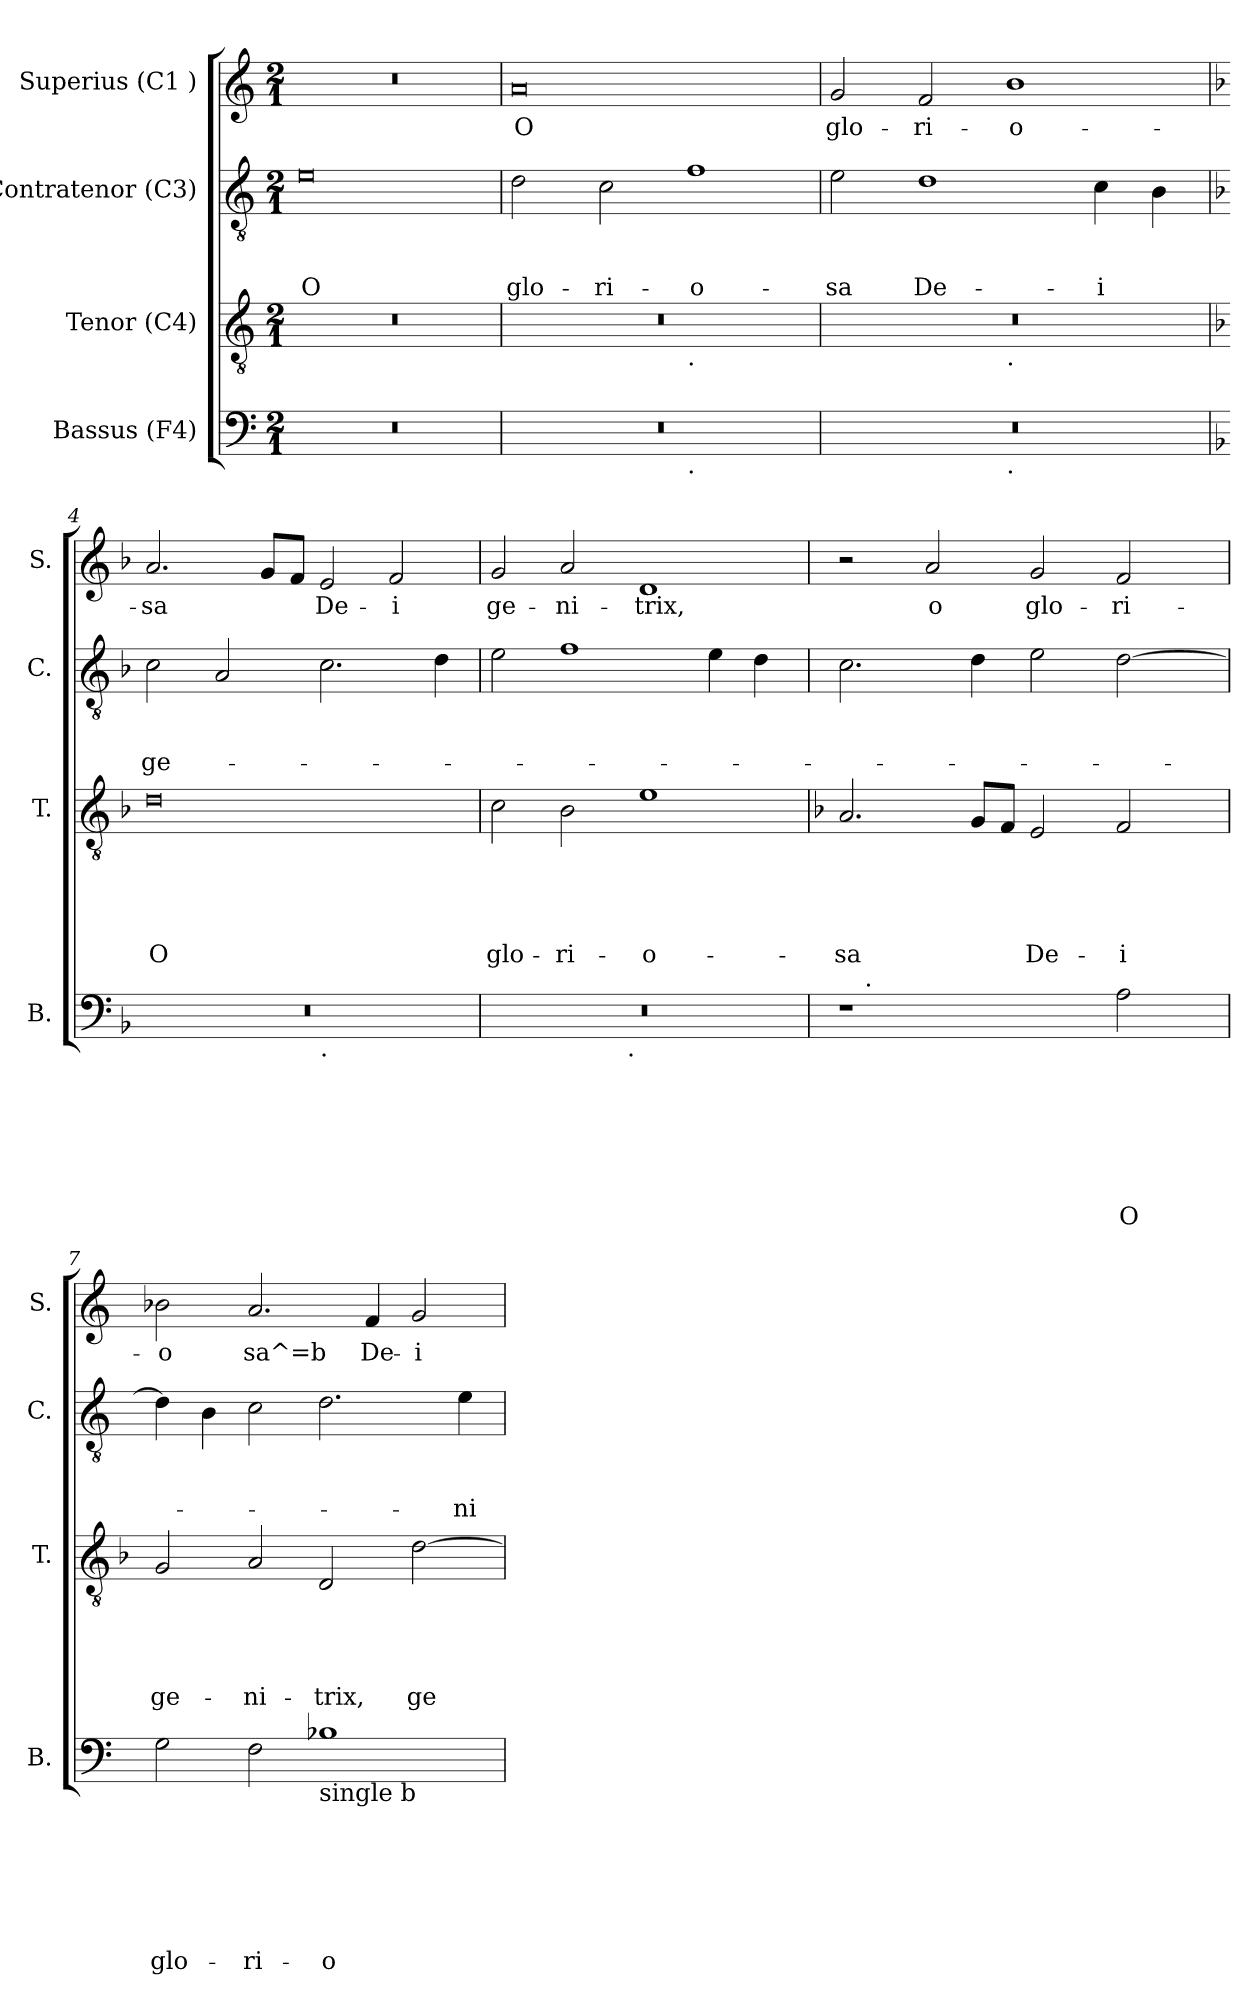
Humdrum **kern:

**kern	**text	**text	**text	**text	**text	**text	**text	**kern	**text	**text	**text	**text	**text	**kern	**text	**text	**text	**kern	**text
*part4	*part4	*part4	*part4	*part4	*part4	*part4	*part4	*part3	*part3	*part3	*part3	*part3	*part3	*part2	*part2	*part2	*part2	*part1	*part1
*staff4	*staff4	*staff4	*staff4	*staff4	*staff4	*staff4	*staff4	*staff3	*staff3	*staff3	*staff3	*staff3	*staff3	*staff2	*staff2	*staff2	*staff2	*staff1	*staff1
*I"Bassus (F4)	*	*	*	*	*	*	*	*I"Tenor (C4)	*	*	*	*	*	*I"Contratenor (C3)	*	*	*	*I"Superius (C1 )	*
*I'B.	*	*	*	*	*	*	*	*I'T.	*	*	*	*	*	*I'C.	*	*	*	*I'S.	*
*clefF4	*	*	*	*	*	*	*	*clefGv2	*	*	*	*	*	*clefGv2	*	*	*	*clefG2	*
*k[]	*	*	*	*	*	*	*	*k[]	*	*	*	*	*	*k[]	*	*	*	*k[]	*
*C:	*	*	*	*	*	*	*	*C:	*	*	*	*	*	*C:	*	*	*	*C:	*
*M2/1	*	*	*	*	*	*	*	*M2/1	*	*	*	*	*	*M2/1	*	*	*	*M2/1	*
=1	=1	=1	=1	=1	=1	=1	=1	=1	=1	=1	=1	=1	=1	=1	=1	=1	=1	=1	=1
!	!	!	!	!	!	!	!	!	!	!	!	!	!	!	!	!	!LO:LY:b:rj	!	!
0r	.	.	.	.	.	.	.	0r	.	.	.	.	.	0e	.	.	O	0r	.
=2	=2	=2	=2	=2	=2	=2	=2	=2	=2	=2	=2	=2	=2	=2	=2	=2	=2	=2	=2
!	!	!	!	!	!	!	!	!	!	!	!	!	!	!	!	!	!LO:LY:b:rj	!	!LO:LY:b:rj
*^	*	*	*	*	*	*	*	*^	*	*	*	*	*	*	*	*	*	*	*
0r	1ryy	.	.	.	.	.	.	.	0r	1ryy	.	.	.	.	.	2d\	.	.	glo-	0a	O
!	!	!	!	!	!	!	!	!	!	!	!	!	!	!	!	!	!	!	!LO:LY:b:rj	!	!
.	.	.	.	.	.	.	.	.	.	.	.	.	.	.	.	2c\	.	.	-ri-	.	.
!	!	!	!	!	!	!	!	!	!	!LO:TX:b:t=.	!	!	!	!	!	!	!	!	!	!	!
!	!LO:TX:b:t=.	!	!	!	!	!	!	!	!	!	!	!	!	!	!	!	!	!	!	!	!
!	!	!	!	!	!	!	!	!	!	!	!	!	!	!	!	!	!	!	!LO:LY:b:rj	!	!
.	1ryy	.	.	.	.	.	.	.	.	1ryy	.	.	.	.	.	1f	.	.	-o-	.	.
=3	=3	=3	=3	=3	=3	=3	=3	=3	=3	=3	=3	=3	=3	=3	=3	=3	=3	=3	=3	=3	=3
!	!	!	!	!	!	!	!	!	!	!	!	!	!	!	!	!	!	!	!LO:LY:b:rj	!	!LO:LY:b:rj
0r	1ryy	.	.	.	.	.	.	.	0r	1ryy	.	.	.	.	.	2e\	.	.	-sa	2g/	glo-
!	!	!	!	!	!	!	!	!	!	!	!	!	!	!	!	!	!	!	!LO:LY:b:rj	!	!LO:LY:b:rj
.	.	.	.	.	.	.	.	.	.	.	.	.	.	.	.	1d	.	.	De-	2f/	-ri-
!	!	!	!	!	!	!	!	!	!	!LO:TX:b:t=.	!	!	!	!	!	!	!	!	!	!	!
!	!LO:TX:b:t=.	!	!	!	!	!	!	!	!	!	!	!	!	!	!	!	!	!	!	!	!
!	!	!	!	!	!	!	!	!	!	!	!	!	!	!	!	!	!	!	!	!	!LO:LY:b:rj
.	1ryy	.	.	.	.	.	.	.	.	1ryy	.	.	.	.	.	.	.	.	.	1b	-o-
!	!	!	!	!	!	!	!	!	!	!	!	!	!	!	!	!	!	!	!LO:LY:b:rj	!	!
.	.	.	.	.	.	.	.	.	.	.	.	.	.	.	.	4c\	.	.	-i	.	.
.	.	.	.	.	.	.	.	.	.	.	.	.	.	.	.	4B\	.	.	.	.	.
*	*	*	*	*	*	*	*	*	*v	*v	*	*	*	*	*	*	*	*	*	*	*
=4	=4	=4	=4	=4	=4	=4	=4	=4	=4	=4	=4	=4	=4	=4	=4	=4	=4	=4	=4	=4
*k[b-]	*	*	*	*	*	*	*	*	*k[b-]	*	*	*	*	*	*k[b-]	*	*	*	*k[b-]	*
*F:	*	*	*	*	*	*	*	*	*F:	*	*	*	*	*	*F:	*	*	*	*F:	*
*	*	*	*	*	*	*	*	*	*^	*	*	*	*	*	*	*	*	*	*	*
!	!	!	!	!	!	!	!	!	!	!	!	!	!	!	!LO:LY:b:rj	!	!	!	!LO:LY:b:rj	!	!LO:LY:b:rj
*	*	*	*	*	*	*	*	*	*v	*v	*	*	*	*	*	*	*	*	*	*	*
0r	1ryy	.	.	.	.	.	.	.	0d	.	.	.	.	O	2c\	.	.	ge-	2.a/	-sa
.	.	.	.	.	.	.	.	.	.	.	.	.	.	.	2A/	.	.	.	.	.
.	.	.	.	.	.	.	.	.	.	.	.	.	.	.	.	.	.	.	8g/L	.
.	.	.	.	.	.	.	.	.	.	.	.	.	.	.	.	.	.	.	8f/J	.
!	!LO:TX:b:t=.	!	!	!	!	!	!	!	!	!	!	!	!	!	!	!	!	!	!	!
!	!	!	!	!	!	!	!	!	!	!	!	!	!	!	!	!	!	!	!	!LO:LY:b:rj
.	1ryy	.	.	.	.	.	.	.	.	.	.	.	.	.	2.c\	.	.	.	2e/	De-
!	!	!	!	!	!	!	!	!	!	!	!	!	!	!	!	!	!	!	!	!LO:LY:b:rj
.	.	.	.	.	.	.	.	.	.	.	.	.	.	.	.	.	.	.	2f/	-i
.	.	.	.	.	.	.	.	.	.	.	.	.	.	.	4d\	.	.	.	.	.
=5	=5	=5	=5	=5	=5	=5	=5	=5	=5	=5	=5	=5	=5	=5	=5	=5	=5	=5	=5	=5
!	!	!	!	!	!	!	!	!	!	!	!	!	!	!LO:LY:b:rj	!	!	!	!	!	!LO:LY:b:rj
0r	2ryy	.	.	.	.	.	.	.	2c\	.	.	.	.	glo-	2e\	.	.	.	2g/	ge-
!	!	!	!	!	!	!	!	!	!	!	!	!	!	!LO:LY:b:rj	!	!	!	!	!	!LO:LY:b:rj
.	4...ryy	.	.	.	.	.	.	.	2B-\	.	.	.	.	-ri-	1f	.	.	.	2a/	-ni-
!	!LO:TX:b:t=.	!	!	!	!	!	!	!	!	!	!	!	!	!	!	!	!	!	!	!
.	1ryy	.	.	.	.	.	.	.	.	.	.	.	.	.	.	.	.	.	.	.
!	!	!	!	!	!	!	!	!	!	!	!	!	!	!LO:LY:b:rj	!	!	!	!	!	!LO:LY:b:rj
.	.	.	.	.	.	.	.	.	1e	.	.	.	.	-o-	.	.	.	.	1d	-trix,
.	.	.	.	.	.	.	.	.	.	.	.	.	.	.	4e\	.	.	.	.	.
.	.	.	.	.	.	.	.	.	.	.	.	.	.	.	4d\	.	.	.	.	.
.	32ryy	.	.	.	.	.	.	.	.	.	.	.	.	.	.	.	.	.	.	.
!!LO:LB:g=z
=6	=6	=6	=6	=6	=6	=6	=6	=6	=6	=6	=6	=6	=6	=6	=6	=6	=6	=6	=6	=6
*k[]	*	*	*	*	*	*	*	*	*	*	*	*	*	*	*k[]	*	*	*	*k[]	*
*C:	*	*	*	*	*	*	*	*	*	*	*	*	*	*	*C:	*	*	*	*C:	*
!	!	!	!	!	!	!	!	!	!	!	!	!	!	!LO:LY:b:rj	!	!	!	!	!	!
1r	16.ryy	.	.	.	.	.	.	.	2.A/	.	.	.	.	-sa	2.c\	.	.	.	2r	.
!	!LO:TX:a:t=.	!	!	!	!	!	!	!	!	!	!	!	!	!	!	!	!	!	!	!
.	1ryy	.	.	.	.	.	.	.	.	.	.	.	.	.	.	.	.	.	.	.
!	!	!	!	!	!	!	!	!	!	!	!	!	!	!	!	!	!	!	!	!LO:LY:b:rj
.	.	.	.	.	.	.	.	.	.	.	.	.	.	.	.	.	.	.	2a/	o
.	.	.	.	.	.	.	.	.	8G/L	.	.	.	.	.	4d\	.	.	.	.	.
.	.	.	.	.	.	.	.	.	8F/J	.	.	.	.	.	.	.	.	.	.	.
!	!	!	!	!	!	!	!	!	!	!	!	!	!	!LO:LY:b:rj	!	!	!	!	!	!LO:LY:b:rj
2ryy	.	.	.	.	.	.	.	.	2E/	.	.	.	.	De-	2e\	.	.	.	2g/	glo-
.	2ryy	.	.	.	.	.	.	.	.	.	.	.	.	.	.	.	.	.	.	.
!	!	!	!	!	!	!	!	!LO:LY:b	!	!	!	!	!	!LO:LY:b:rj	!	!	!	!	!	!LO:LY:b:rj
2A\	.	.	.	.	.	.	.	O	2F/	.	.	.	.	-i	[>2d\	.	.	.	2f/	-ri-
.	4ryy	.	.	.	.	.	.	.	.	.	.	.	.	.	.	.	.	.	.	.
.	8ryy	.	.	.	.	.	.	.	.	.	.	.	.	.	.	.	.	.	.	.
.	32ryy	.	.	.	.	.	.	.	.	.	.	.	.	.	.	.	.	.	.	.
=7	=7	=7	=7	=7	=7	=7	=7	=7	=7	=7	=7	=7	=7	=7	=7	=7	=7	=7	=7	=7
!	!	!	!	!	!	!	!	!LO:LY:b	!	!	!	!	!	!LO:LY:b:rj	!	!	!	!	!	!LO:LY:b:rj
*v	*v	*	*	*	*	*	*	*	*	*	*	*	*	*	*	*	*	*	*	*
2G\	.	.	.	.	.	.	glo-	2G/	.	.	.	.	ge-	4d\]	.	.	.	2b-X\	-o
.	.	.	.	.	.	.	.	.	.	.	.	.	.	4B\	.	.	.	.	.
!	!	!	!	!	!	!	!LO:LY:b	!	!	!	!	!	!LO:LY:b:rj	!	!	!	!	!	!LO:LY:b:rj
2F\	.	.	.	.	.	.	-ri-	2A/	.	.	.	.	-ni-	2c\	.	.	.	2.a/	sa^=b
!LO:TX:b:t=single b	!	!	!	!	!	!	!	!	!	!	!	!	!	!	!	!	!	!	!
!	!	!	!	!	!	!	!LO:LY:b	!	!	!	!	!	!LO:LY:b:rj	!	!	!	!	!	!
1B-	.	.	.	.	.	.	-o-	2D/	.	.	.	.	-trix,	2.d\	.	.	.	.	.
!	!	!	!	!	!	!	!	!	!	!	!	!	!	!	!	!	!	!	!LO:LY:b:rj
.	.	.	.	.	.	.	.	.	.	.	.	.	.	.	.	.	.	4f/	De-
!	!	!	!	!	!	!	!	!	!	!	!	!	!LO:LY:b:rj	!	!	!	!	!	!LO:LY:b:rj
.	.	.	.	.	.	.	.	[>2d\	.	.	.	.	ge-	.	.	.	.	2g/	-i
!	!	!	!	!	!	!	!	!	!	!	!	!	!	!	!	!	!LO:LY:b:rj	!	!
.	.	.	.	.	.	.	.	.	.	.	.	.	.	4e\	.	.	-ni-	.	.
=	=	=	=	=	=	=	=	=	=	=	=	=	=	=	=	=	=	=	=
*-	*-	*-	*-	*-	*-	*-	*-	*-	*-	*-	*-	*-	*-	*-	*-	*-	*-	*-	*-
